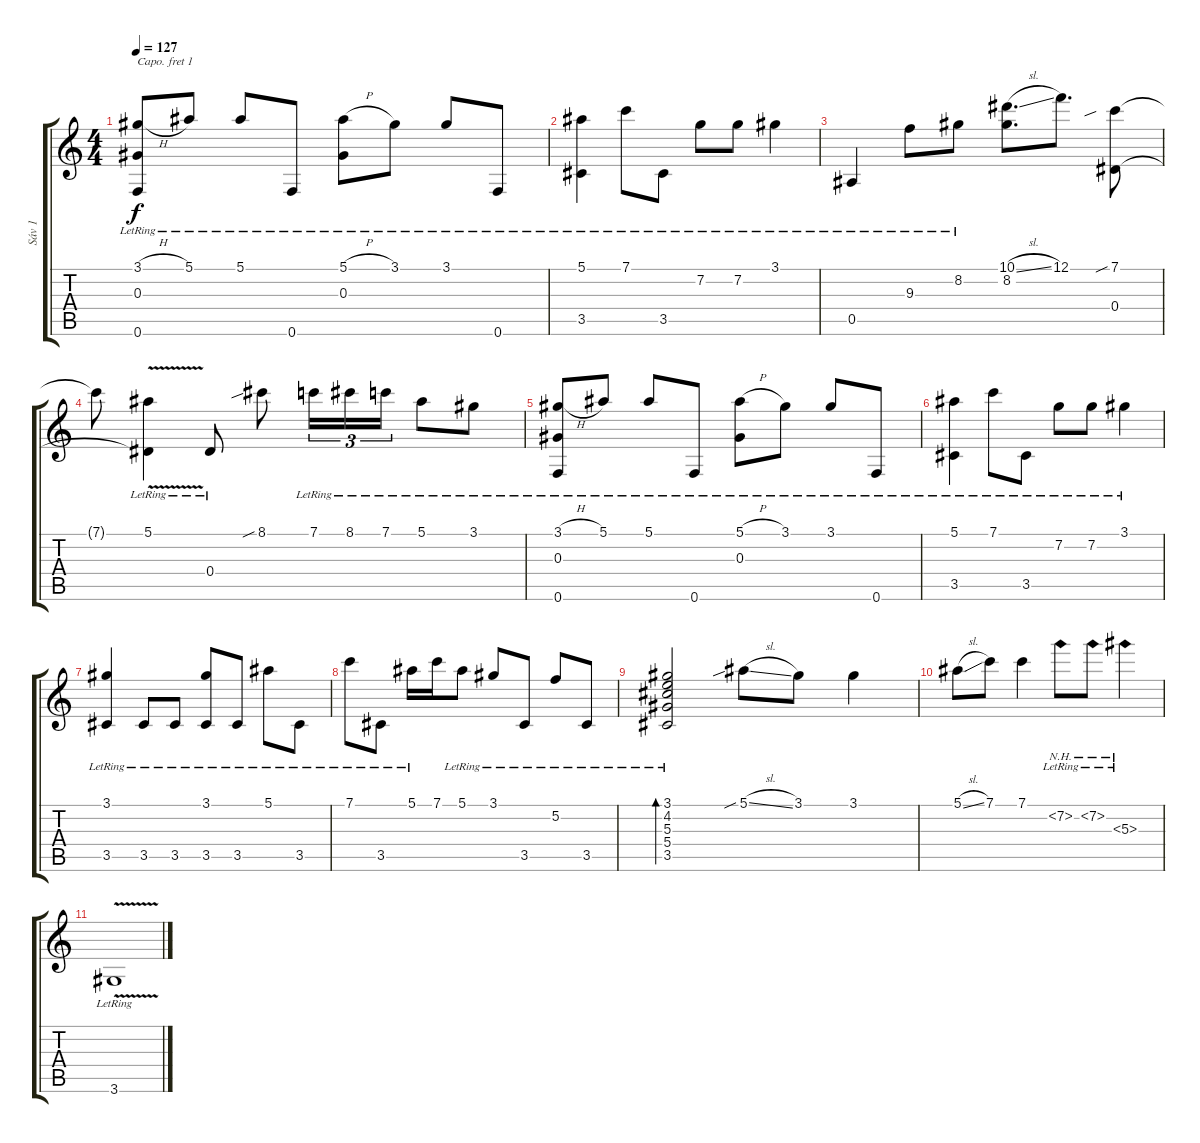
\track ("Sáv 1" "Sáv 1") {instrument acousticguitarsteel}
\staff {score tabs}
\capo 1
\tuning (E4 B3 G3 D3 A2 E2) {hide}
\ts (4 4)
\tempo 127
\clef g2
\ks c
(3.1{h lr} 0.3{lr} 0.6{lr}).8{dy f} 5.1{lr}.8 5.1{lr}.8 0.6{lr}.8 (5.1{h lr} 0.3{lr}).8 3.1{lr}.8 3.1{lr}.8 0.6{lr}.8 |
(5.1{lr} 3.5{lr}).4 7.1{lr}.8 3.5{lr}.8 7.2{lr}.8 7.2{lr}.8 3.1{lr}.4 |
0.5{lr}.4 9.3{lr}.8 8.2{lr}.8 (10.1{sl} 8.2).8{d} 12.1.8{d} (7.1{sib} 0.4).8 |
7.1{t}.8 (5.1{v lr} 0.4{t}).4 0.4{lr}.8 8.1{sib}.8 7.1{lr}.16{tu (3 2)} 8.1{lr}.16{tu (3 2)} 7.1{lr}.16{tu (3 2)} 5.1{lr}.8 3.1{lr}.8 |
(3.1{h lr} 0.3{lr} 0.6{lr}).8 5.1{lr}.8 5.1{lr}.8 0.6{lr}.8 (5.1{h lr} 0.3{lr}).8 3.1{lr}.8 3.1{lr}.8 0.6{lr}.8 |
(5.1{lr} 3.5{lr}).4 7.1{lr}.8 3.5{lr}.8 7.2{lr}.8 7.2{lr}.8 3.1{lr}.4 |
(3.1 3.5{lr}).4 3.5{lr}.8 3.5{lr}.8 (3.1{lr} 3.5{lr}).8 3.5{lr}.8 5.1{lr}.8 3.5{lr}.8 |
7.1{lr}.8 3.5{lr}.8 5.1{lr}.16 7.1.16 5.1{lr}.8 3.1{lr}.8 3.5{lr}.8 5.2{lr}.8 3.5{lr}.8 |
(3.1{lr} 4.2{lr} 5.3{lr} 5.4{lr} 3.5{lr}).2{bd 60} 5.1{sib sl}.8 3.1.8 3.1.4 |
5.1{sl}.8 7.1.8 7.1.4 7.2{nh lr}.8 7.2{nh lr}.8 5.3{nh lr}.4 |
3.6{v lr}.1
